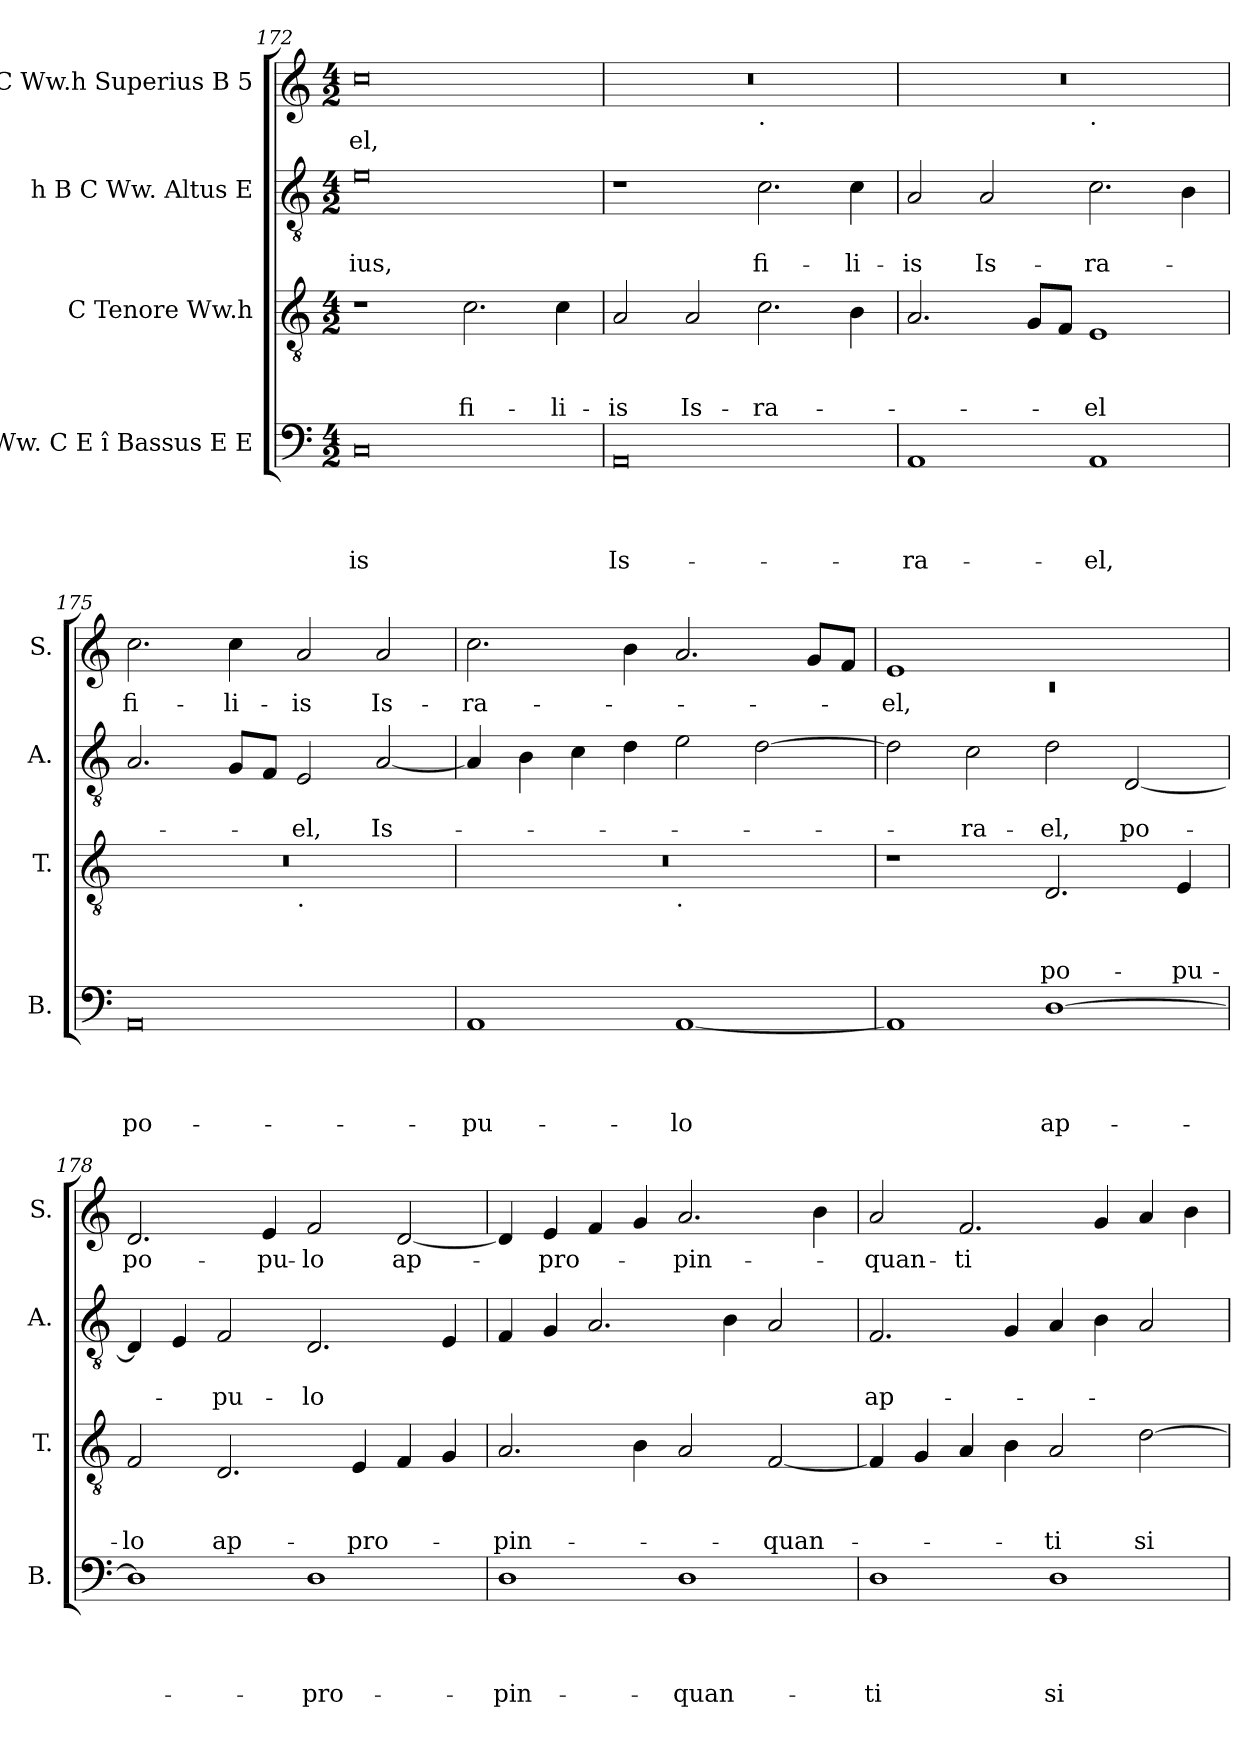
**kern	**text	**text	**text	**text	**kern	**text	**text	**text	**kern	**text	**text	**kern	**text
*part4	*part4	*part4	*part4	*part4	*part3	*part3	*part3	*part3	*part2	*part2	*part2	*part1	*part1
*staff4	*staff4	*staff4	*staff4	*staff4	*staff3	*staff3	*staff3	*staff3	*staff2	*staff2	*staff2	*staff1	*staff1
*I"Ww. C E î Bassus E E	*	*	*	*	*I"C Tenore Ww.h	*	*	*	*I"h B C Ww. Altus E	*	*	*I"C Ww.h Superius B 5	*
*I'B.	*	*	*	*	*I'T.	*	*	*	*I'A.	*	*	*I'S.	*
*clefF4	*	*	*	*	*clefGv2	*	*	*	*clefGv2	*	*	*clefG2	*
*k[]	*	*	*	*	*k[]	*	*	*	*k[]	*	*	*k[]	*
*C:	*	*	*	*	*C:	*	*	*	*C:	*	*	*C:	*
*M4/2	*	*	*	*	*M4/2	*	*	*	*M4/2	*	*	*M4/2	*
=172	=172	=172	=172	=172	=172	=172	=172	=172	=172	=172	=172	=172	=172
!	!	!	!	!LO:LY:b:rj	!	!	!	!	!	!	!LO:LY:b	!	!LO:LY:b
0C	.	.	.	-is	1r	.	.	.	0e	.	-ius,	0cc	-el,
!	!	!	!	!	!	!	!	!LO:LY:b	!	!	!	!	!
.	.	.	.	.	2.c\	.	.	fi-	.	.	.	.	.
!	!	!	!	!	!	!	!	!LO:LY:b	!	!	!	!	!
.	.	.	.	.	4c\	.	.	-li-	.	.	.	.	.
=173	=173	=173	=173	=173	=173	=173	=173	=173	=173	=173	=173	=173	=173
!	!	!	!	!LO:LY:b:rj	!	!	!	!LO:LY:b	!	!	!	!	!
*	*	*	*	*	*	*	*	*	*	*	*	*^	*
0AA	.	.	.	Is-	2A/	.	.	-is	1r	.	.	0r	1ryy	.
!	!	!	!	!	!	!	!	!LO:LY:b	!	!	!	!	!	!
.	.	.	.	.	2A/	.	.	Is-	.	.	.	.	.	.
!	!	!	!	!	!	!	!	!	!	!	!	!	!LO:TX:b:t=.	!
!	!	!	!	!	!	!	!	!LO:LY:b	!	!	!LO:LY:b	!	!	!
.	.	.	.	.	2.c\	.	.	-ra-	2.c\	.	fi-	.	1ryy	.
!	!	!	!	!	!	!	!	!	!	!	!LO:LY:b	!	!	!
.	.	.	.	.	4B\	.	.	.	4c\	.	-li-	.	.	.
=174	=174	=174	=174	=174	=174	=174	=174	=174	=174	=174	=174	=174	=174	=174
!	!	!	!	!LO:LY:b	!	!	!	!	!	!	!LO:LY:b	!	!	!
1AA	.	.	.	-ra-	2.A/	.	.	.	2A/	.	-is	0r	1ryy	.
!	!	!	!	!	!	!	!	!	!	!	!LO:LY:b	!	!	!
.	.	.	.	.	.	.	.	.	2A/	.	Is-	.	.	.
.	.	.	.	.	8G/L	.	.	.	.	.	.	.	.	.
.	.	.	.	.	8F/J	.	.	.	.	.	.	.	.	.
!	!	!	!	!	!	!	!	!	!	!	!	!	!LO:TX:b:t=.	!
!	!	!	!	!LO:LY:b	!	!	!	!LO:LY:b	!	!	!LO:LY:b	!	!	!
1AA	.	.	.	-el,	1E	.	.	-el	2.c\	.	-ra-	.	1ryy	.
.	.	.	.	.	.	.	.	.	4B\	.	.	.	.	.
=175	=175	=175	=175	=175	=175	=175	=175	=175	=175	=175	=175	=175	=175	=175
!	!	!	!	!LO:LY:b	!	!	!	!	!	!	!	!	!	!LO:LY:b
*	*	*	*	*	*^	*	*	*	*	*	*	*v	*v	*
0AA	.	.	.	po-	0r	1ryy	.	.	.	2.A/	.	.	2.cc\	fi-
!	!	!	!	!	!	!	!	!	!	!	!	!	!	!LO:LY:b
.	.	.	.	.	.	.	.	.	.	8G/L	.	.	4cc\	-li-
.	.	.	.	.	.	.	.	.	.	8F/J	.	.	.	.
!	!	!	!	!	!	!LO:TX:b:t=.	!	!	!	!	!	!	!	!
!	!	!	!	!	!	!	!	!	!	!	!	!LO:LY:b	!	!LO:LY:b
.	.	.	.	.	.	1ryy	.	.	.	2E/	.	-el,	2a/	-is
!	!	!	!	!	!	!	!	!	!	!	!	!LO:LY:b	!	!LO:LY:b
.	.	.	.	.	.	.	.	.	.	[>2A/	.	Is-	2a/	Is-
!!LO:PB:g=z
=176	=176	=176	=176	=176	=176	=176	=176	=176	=176	=176	=176	=176	=176	=176
!	!	!	!	!LO:LY:b	!	!	!	!	!	!	!	!	!	!LO:LY:b
1AA	.	.	.	-pu-	0r	1ryy	.	.	.	4A/]	.	.	2.cc\	-ra-
.	.	.	.	.	.	.	.	.	.	4B\	.	.	.	.
.	.	.	.	.	.	.	.	.	.	4c\	.	.	.	.
.	.	.	.	.	.	.	.	.	.	4d\	.	.	4b\	.
!	!	!	!	!	!	!LO:TX:b:t=.	!	!	!	!	!	!	!	!
!	!	!	!	!LO:LY:b	!	!	!	!	!	!	!	!	!	!
[<1AA	.	.	.	-lo	.	1ryy	.	.	.	2e\	.	.	2.a/	.
.	.	.	.	.	.	.	.	.	.	[>2d\	.	.	.	.
.	.	.	.	.	.	.	.	.	.	.	.	.	8g/L	.
.	.	.	.	.	.	.	.	.	.	.	.	.	8f/J	.
=177	=177	=177	=177	=177	=177	=177	=177	=177	=177	=177	=177	=177	=177	=177
*	*	*	*	*	*	*	*	*	*	*	*	*	*^	*
!	!	!	!	!	!	!	!	!	!	!	!	!	!	!LO:N:vis=1	!LO:LY:b
*	*	*	*	*	*v	*v	*	*	*	*	*	*	*	*	*
1AA]	.	.	.	.	1r	.	.	.	2d\]	.	.	1e	0rc	-el,
!	!	!	!	!	!	!	!	!	!	!	!LO:LY:b	!	!	!
.	.	.	.	.	.	.	.	.	2c\	.	-ra-	.	.	.
!	!	!	!	!LO:LY:b	!	!	!	!LO:LY:b	!	!	!LO:LY:b	!	!	!
[>1D	.	.	.	ap-	2.D/	.	.	po-	2d\	.	-el,	1ryy	.	.
!	!	!	!	!	!	!	!	!	!	!	!LO:LY:b	!	!	!
.	.	.	.	.	.	.	.	.	[<2D/	.	po-	.	.	.
!	!	!	!	!	!	!	!	!LO:LY:b	!	!	!	!	!	!
.	.	.	.	.	4E/	.	.	-pu-	.	.	.	.	.	.
*	*	*	*	*	*	*	*	*	*	*	*	*v	*v	*
=178	=178	=178	=178	=178	=178	=178	=178	=178	=178	=178	=178	=178	=178
!	!	!	!	!	!	!	!	!LO:LY:b	!	!	!	!	!LO:LY:b
1D]	.	.	.	.	2F/	.	.	-lo	4D/]	.	.	2.d/	po-
.	.	.	.	.	.	.	.	.	4E/	.	.	.	.
!	!	!	!	!	!	!	!	!LO:LY:b	!	!	!LO:LY:b	!	!
.	.	.	.	.	2.D/	.	.	ap-	2F/	.	-pu-	.	.
!	!	!	!	!	!	!	!	!	!	!	!	!	!LO:LY:b
.	.	.	.	.	.	.	.	.	.	.	.	4e/	-pu-
!	!	!	!	!LO:LY:b	!	!	!	!	!	!	!LO:LY:b	!	!LO:LY:b
1D	.	.	.	-pro-	.	.	.	.	2.D/	.	-lo	2f/	-lo
!	!	!	!	!	!	!	!	!LO:LY:b	!	!	!	!	!
.	.	.	.	.	4E/	.	.	-pro-	.	.	.	.	.
!	!	!	!	!	!	!	!	!	!	!	!	!	!LO:LY:b
.	.	.	.	.	4F/	.	.	.	.	.	.	[<2d/	ap-
.	.	.	.	.	4G/	.	.	.	4E/	.	.	.	.
=179	=179	=179	=179	=179	=179	=179	=179	=179	=179	=179	=179	=179	=179
!	!	!	!	!LO:LY:b	!	!	!	!LO:LY:b	!	!	!	!	!
1D	.	.	.	-pin-	2.A/	.	.	-pin-	4F/	.	.	4d/]	.
!	!	!	!	!	!	!	!	!	!	!	!	!	!LO:LY:b
.	.	.	.	.	.	.	.	.	4G/	.	.	4e/	-pro-
.	.	.	.	.	.	.	.	.	2.A/	.	.	4f/	.
.	.	.	.	.	4B\	.	.	.	.	.	.	4g/	.
!	!	!	!	!LO:LY:b	!	!	!	!	!	!	!	!	!LO:LY:b
1D	.	.	.	-quan-	2A/	.	.	.	.	.	.	2.a/	-pin-
.	.	.	.	.	.	.	.	.	4B\	.	.	.	.
!	!	!	!	!	!	!	!	!LO:LY:b	!	!	!	!	!
.	.	.	.	.	[<2F/	.	.	-quan-	2A/	.	.	.	.
.	.	.	.	.	.	.	.	.	.	.	.	4b\	.
=180	=180	=180	=180	=180	=180	=180	=180	=180	=180	=180	=180	=180	=180
!	!	!	!	!LO:LY:b	!	!	!	!	!	!	!LO:LY:b	!	!LO:LY:b
1D	.	.	.	-ti	4F/]	.	.	.	2.F/	.	ap-	2a/	-quan-
.	.	.	.	.	4G/	.	.	.	.	.	.	.	.
!	!	!	!	!	!	!	!	!	!	!	!	!	!LO:LY:b
.	.	.	.	.	4A/	.	.	.	.	.	.	2.f/	-ti
.	.	.	.	.	4B\	.	.	.	4G/	.	.	.	.
!	!	!	!	!LO:LY:b	!	!	!	!LO:LY:b	!	!	!	!	!
1D	.	.	.	si-	2A/	.	.	-ti	4A/	.	.	.	.
.	.	.	.	.	.	.	.	.	4B\	.	.	4g/	.
!	!	!	!	!	!	!	!	!LO:LY:b	!	!	!	!	!
.	.	.	.	.	[<2d\	.	.	si-	2A/	.	.	4a/	.
.	.	.	.	.	.	.	.	.	.	.	.	4b\	.
=	=	=	=	=	=	=	=	=	=	=	=	=	=
*-	*-	*-	*-	*-	*-	*-	*-	*-	*-	*-	*-	*-	*-
